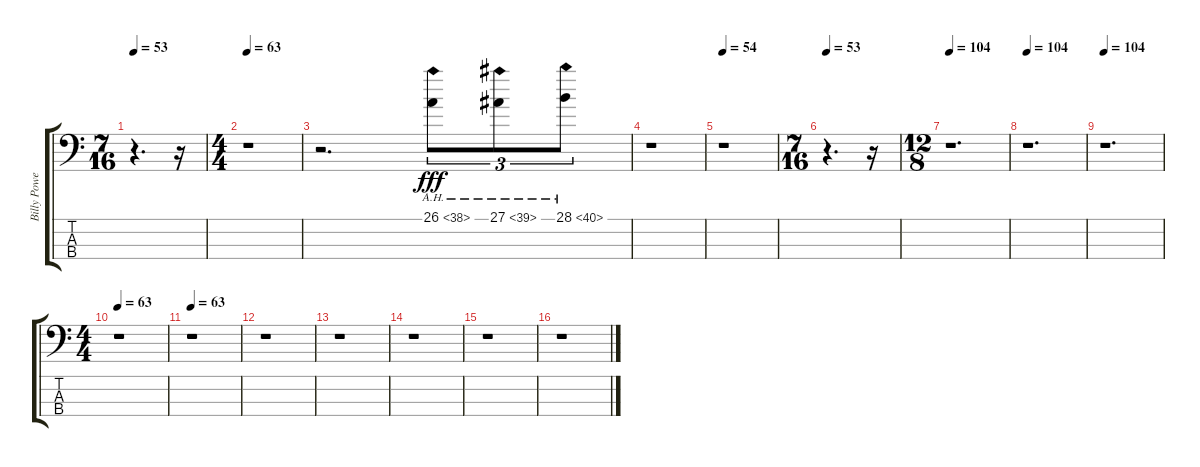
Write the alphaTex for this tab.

\track ("Billy Powell (keyboard left hand)" "Billy Powe") {instrument acousticgrandpiano}
\staff {score tabs}
\tuning (G2 D2 A1 E1) {hide}
\ts (7 16)
\tempo 53
\clef f4
\ks c
r.4{d dy fff} r.16 |
\ts (4 4)
\tempo 63
r.1 |
r.2{d} 26.1{ah 12}.8{tu (3 2)} 27.1{ah 12}.8{tu (3 2)} 28.1{ah 12}.8{tu (3 2)} |
r.1 |
\tempo 54
r.1 |
\ts (7 16)
\tempo 53
r.4{d} r.16 |
\ts (12 8)
\tempo 104
r.1{d} |
\tempo 104
r.1{d} |
\tempo 104
r.1{d} |
\ts (4 4)
\tempo 63
r.1 |
\tempo 63
r.1 |
r.1 |
r.1 |
r.1 |
r.1 |
r.1
